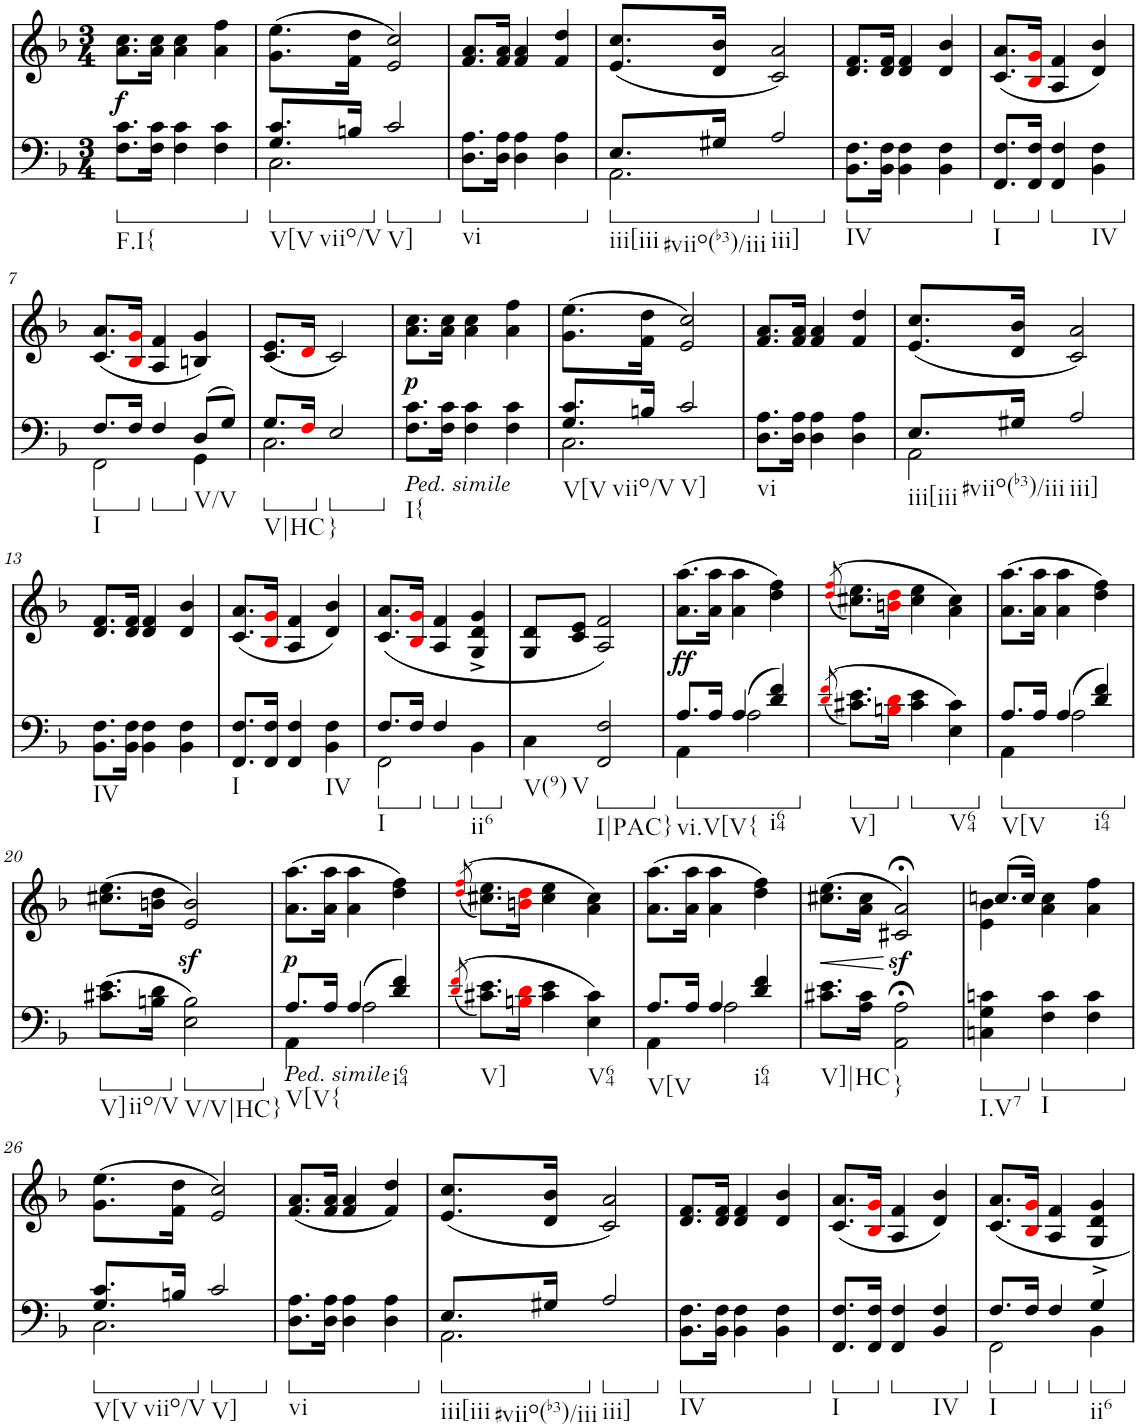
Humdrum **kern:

**kern	**kern	**dynam
*part2	*part1	*part1
*staff2	*staff1	*staff1
*I"Piano	*I"Piano	*
*I'Pno	*I'Pno	*
*clefF4	*clefG2	*
*k[b-]	*k[b-]	*
*F:	*F:	*
*M3/4	*M3/4	*
*ped	*	*
=1	=1	=1
!LO:TX:b:t=F.I{	!	!
!	!	!LO:DY:b
8.F\ 8.c\L	8.a\ 8.cc\L	f
16F\ 16c\Jk	16a\ 16cc\Jk	.
4F\ 4c\	4a\ 4cc\	.
4F\ 4c\	4a\ 4ff\	.
=2	=2	=2
*Xped	*	*
*ped	*	*
*^	*	*
!LO:TX:b:t=V[V	!	!	!
!LO:TX:b:t=viio/V	!	!	!
8.G/ 8.c/L	2.C\	(8.g\ 8.ee\L	.
16Bn/Jk	.	16f\ 16dd\Jk	.
*Xped	*	*	*
*ped	*	*	*
!LO:TX:b:t=V]	!	!	!
2c/	.	2e/ 2cc/)	.
*v	*v	*	*
=3	=3	=3
*Xped	*	*
*ped	*	*
!LO:TX:b:t=vi	!	!
8.D\ 8.A\L	8.f/ 8.a/L	.
16D\ 16A\Jk	16f/ 16a/Jk	.
4D\ 4A\	4f/ 4a/	.
4D\ 4A\	4f/ 4dd/	.
=4	=4	=4
*Xped	*	*
*ped	*	*
*^	*	*
!LO:TX:b:t=iii[iii	!	!	!
!LO:TX:b:t=#viio(b3)/iii	!	!	!
8.E/L	2.AA\	(8.e/ 8.cc/L	.
16G#X/Jk	.	16d/ 16b-/Jk	.
*Xped	*	*	*
*ped	*	*	*
!LO:TX:b:t=iii]	!	!	!
2A/	.	2c/ 2a/)	.
*v	*v	*	*
=5	=5	=5
*Xped	*	*
*ped	*	*
!LO:TX:b:t=IV	!	!
8.BB-\ 8.F\L	8.d/ 8.f/L	.
16BB-\ 16F\Jk	16d/ 16f/Jk	.
4BB-\ 4F\	4d/ 4f/	.
4BB-\ 4F\	4d/ 4b-/	.
=6	=6	=6
*Xped	*	*
*ped	*	*
!LO:TX:b:t=I	!	!
8.FF/ 8.F/L	(8.c/ 8.a/L	.
16FF/ 16F/Jk	16B-i/ 16gi/Jk	.
*Xped	*	*
*ped	*	*
4FF/ 4F/	4A/ 4f/	.
!LO:TX:b:t=IV	!	!
4BB-\ 4F\	4d/ 4b-/)	.
!!LO:LB:g=z
=7	=7	=7
*Xped	*	*
*ped	*	*
*^	*	*
!LO:TX:b:t=I	!	!	!
8.F/L	2FF\	(8.c/ 8.a/L	.
16F/Jk	.	16B-i/ 16gi/Jk	.
*Xped	*	*	*
*ped	*	*	*
4F/	.	4A/ 4f/	.
*Xped	*	*	*
!LO:TX:b:t=V/V	!	!	!
(8D/L	4GG\	4Bn/ 4g/)	.
8G/J)	.	.	.
=8	=8	=8	=8
*ped	*	*	*
!LO:TX:b:t=V|HC	!	!	!
8.G/L	2.C\	(8.c/ 8.e/L	.
16Fi/Jk	.	16di/Jk	.
*Xped	*	*	*
*ped	*	*	*
!LO:TX:b:t=}	!	!	!
2E/	.	2c/)	.
*v	*v	*	*
=9	=9	=9
*Xped	*	*
!LO:TX:b:i:t=Ped. simile	!	!
!LO:TX:b:t=I{	!	!
!	!	!LO:DY:b
8.F\ 8.c\L	8.a\ 8.cc\L	p
16F\ 16c\Jk	16a\ 16cc\Jk	.
4F\ 4c\	4a\ 4cc\	.
4F\ 4c\	4a\ 4ff\	.
=10	=10	=10
*^	*	*
!LO:TX:b:t=V[V	!	!	!
!LO:TX:b:t=viio/V	!	!	!
8.G/ 8.c/L	2.C\	(8.g\ 8.ee\L	.
16Bn/Jk	.	16f\ 16dd\Jk	.
!LO:TX:b:t=V]	!	!	!
2c/	.	2e/ 2cc/)	.
*v	*v	*	*
=11	=11	=11
!LO:TX:b:t=vi	!	!
8.D\ 8.A\L	8.f/ 8.a/L	.
16D\ 16A\Jk	16f/ 16a/Jk	.
4D\ 4A\	4f/ 4a/	.
4D\ 4A\	4f/ 4dd/	.
=12	=12	=12
*^	*	*
!LO:TX:b:t=iii[iii	!	!	!
!LO:TX:b:t=#viio(b3)/iii	!	!	!
8.E/L	2AA\	(8.e/ 8.cc/L	.
16G#X/Jk	.	16d/ 16b-/Jk	.
!LO:TX:b:t=iii]	!	!	!
2A/	.	2c/ 2a/)	.
.	4ryy	.	.
!!LO:LB:g=z
=13	=13	=13	=13
!LO:TX:b:t=IV	!	!	!
*v	*v	*	*
8.BB-\ 8.F\L	8.d/ 8.f/L	.
16BB-\ 16F\Jk	16d/ 16f/Jk	.
4BB-\ 4F\	4d/ 4f/	.
4BB-\ 4F\	4d/ 4b-/	.
=14	=14	=14
!LO:TX:b:t=I	!	!
8.FF/ 8.F/L	(8.c/ 8.a/L	.
16FF/ 16F/Jk	16B-i/ 16gi/Jk	.
4FF/ 4F/	4A/ 4f/	.
!LO:TX:b:t=IV	!	!
4BB-\ 4F\	4d/ 4b-/)	.
=15	=15	=15
*ped	*	*
*^	*	*
!LO:TX:b:t=I	!	!	!
8.F/L	2FF\	(8.c/ 8.a/L	.
16F/Jk	.	16B-i/ 16gi/Jk	.
*Xped	*	*	*
*ped	*	*	*
4F/	.	4A/ 4f/	.
*Xped	*	*	*
*ped	*	*	*
!LO:TX:b:t=ii6	!	!	!
4ryy	4BB-\	4G/^ 4d/^ 4g/^	.
*v	*v	*	*
=16	=16	=16
*Xped	*	*
*^	*	*
!LO:TX:b:t=V(9)	!	!	!
!LO:TX:b:t=V	!	!	!
*v	*v	*	*
4C\	8G/ 8d/L	.
.	8c/ 8e/J	.
*ped	*	*
!LO:TX:b:t=I|PAC}	!	!
2FF/ 2F/	2A/ 2f/)	.
=17	=17	=17
*Xped	*	*
*ped	*	*
*^	*	*
!LO:TX:b:t=vi.V[V{	!	!	!
!	!	!	!LO:DY:b
8.A/L	4AA\	(8.a\ 8.aa\L	ff
16A/Jk	.	16a\ 16aa\Jk	.
(4A/	2A\	4a\ 4aa\	.
!LO:TX:b:t=i64	!	!	!
4d/ 4f/)	.	4dd\ 4ff\)	.
*v	*v	*	*
=18	=18	=18
*Xped	*	*
*ped	*	*
((8qdi/ 8qfi/	((8qddi/ 8qffi/	.
!LO:TX:b:t=V]	!	!
8.c#X\ 8.e\L)	8.cc#X\ 8.ee\L)	.
16Bni\ 16di\Jk	16bni\ 16ddi\Jk	.
*Xped	*	*
*ped	*	*
4c#\ 4e\	4cc#\ 4ee\	.
!LO:TX:b:t=V64	!	!
4E\ 4c#\)	4a\ 4cc#\)	.
=19	=19	=19
*Xped	*	*
*ped	*	*
*^	*	*
!LO:TX:b:t=V[V	!	!	!
8.A/L	4AA\	(8.a\ 8.aa\L	.
16A/Jk	.	16a\ 16aa\Jk	.
(4A/	2A\	4a\ 4aa\	.
!LO:TX:b:t=i64	!	!	!
4d/ 4f/)	.	4dd\ 4ff\)	.
*v	*v	*	*
!!LO:LB:g=z
=20	=20	=20
*Xped	*	*
*ped	*	*
!LO:TX:b:t=V]	!	!
!LO:TX:b:t=iio/V	!	!
(8.c#X\ 8.e\L	(8.cc#X\ 8.ee\L	.
16Bn\ 16d\Jk	16bn\ 16dd\Jk	.
*Xped	*	*
*ped	*	*
!LO:TX:b:t=V/V|HC}	!	!
2E\ 2B\)	2e/z< 2b/z<)	.
=21	=21	=21
*Xped	*	*
*^	*	*
!LO:TX:b:i:t=Ped. simile	!	!	!
!LO:TX:b:t=V[V{	!	!	!
!	!	!	!LO:DY:b
8.A/L	4AA\	(8.a\ 8.aa\L	p
16A/Jk	.	16a\ 16aa\Jk	.
(4A/	2A\	4a\ 4aa\	.
!LO:TX:b:t=i64	!	!	!
4d/ 4f/)	.	4dd\ 4ff\)	.
*v	*v	*	*
=22	=22	=22
((8qdi/ 8qfi/	((8qddi/ 8qffi/	.
!LO:TX:b:t=V]	!	!
8.c#X\ 8.e\L)	8.cc#X\ 8.ee\L)	.
16Bni\ 16di\Jk	16bni\ 16ddi\Jk	.
4c#\ 4e\	4cc#\ 4ee\	.
!LO:TX:b:t=V64	!	!
4E\ 4c#\)	4a\ 4cc#\)	.
=23	=23	=23
*^	*	*
!LO:TX:b:t=V[V	!	!	!
8.A/L	4AA\	(8.a\ 8.aa\L	.
16A/Jk	.	16a\ 16aa\Jk	.
4A/	2A\	4a\ 4aa\	.
!LO:TX:b:t=i64	!	!	!
4d/ 4f/	.	4dd\ 4ff\)	.
*v	*v	*	*
=24	=24	=24
!LO:TX:b:t=V]|HC	!	!
!	!	!LO:HP:b
8.c#X\ 8.e\L	(8.cc#X\ 8.ee\L	<
16A\ 16c#\Jk	16a\ 16cc#\Jk	.
!LO:TX:b:t=}	!	!
2AA\;< 2A\;<	2c#X/z<;< 2a/z<;<)	[
=25	=25	=25
*ped	*	*
*	*^	*
!LO:TX:b:t=I.V7	!	!	!
4Cn\ 4G\ 4cn\	(8.ccn/L	4e\ 4b-\	.
.	16cc/Jk)	.	.
*Xped	*	*	*
*ped	*	*	*
!LO:TX:b:t=I	!	!	!
4F\ 4c\	2ryy	4a\ 4cc\	.
4F\ 4c\	.	4a\ 4ff\	.
*	*v	*v	*
!!LO:LB:g=z
=26	=26	=26
*Xped	*	*
*ped	*	*
*^	*^	*
!LO:TX:b:t=V[V	!	!	!	!
!LO:TX:b:t=viio/V	!	!	!	!
*	*	*v	*v	*
8.G/ 8.c/L	2.C\	(8.g\ 8.ee\L	.
16Bn/Jk	.	16f\ 16dd\Jk	.
*Xped	*	*	*
*ped	*	*	*
!LO:TX:b:t=V]	!	!	!
2c/	.	2e/ 2cc/)	.
*v	*v	*	*
=27	=27	=27
*Xped	*	*
*ped	*	*
!LO:TX:b:t=vi	!	!
8.D\ 8.A\L	(8.f/ 8.a/L	.
16D\ 16A\Jk	16f/ 16a/Jk	.
4D\ 4A\	4f/ 4a/	.
4D\ 4A\	4f/ 4dd/)	.
=28	=28	=28
*Xped	*	*
*ped	*	*
*^	*	*
!LO:TX:b:t=iii[iii	!	!	!
!LO:TX:b:t=#viio(b3)/iii	!	!	!
8.E/L	2.AA\	(8.e/ 8.cc/L	.
16G#X/Jk	.	16d/ 16b-/Jk	.
*Xped	*	*	*
*ped	*	*	*
!LO:TX:b:t=iii]	!	!	!
2A/	.	2c/ 2a/)	.
*v	*v	*	*
=29	=29	=29
*Xped	*	*
*ped	*	*
!LO:TX:b:t=IV	!	!
8.BB-\ 8.F\L	8.d/ 8.f/L	.
16BB-\ 16F\Jk	16d/ 16f/Jk	.
4BB-\ 4F\	4d/ 4f/	.
4BB-\ 4F\	4d/ 4b-/	.
=30	=30	=30
*Xped	*	*
*ped	*	*
!LO:TX:b:t=I	!	!
8.FF/ 8.F/L	(8.c/ 8.a/L	.
16FF/ 16F/Jk	16B-i/ 16gi/Jk	.
*Xped	*	*
*ped	*	*
4FF/ 4F/	4A/ 4f/	.
!LO:TX:b:t=IV	!	!
4BB-/ 4F/	4d/ 4b-/)	.
=31	=31	=31
*Xped	*	*
*ped	*	*
*^	*	*
!LO:TX:b:t=I	!	!	!
8.F/L	2FF\	8.c/ 8.a/L	.
16F/Jk	.	16B-i/ 16gi/Jk	.
*Xped	*	*	*
*ped	*	*	*
4F/	.	4A/ 4f/	.
*Xped	*	*	*
*ped	*	*	*
!LO:TX:b:t=ii6	!	!	!
4G^/	4BB-\	4G/ 4d/ 4g/	.
*Xped	*	*	*
*v	*v	*	*
=	=	=
*-	*-	*-
